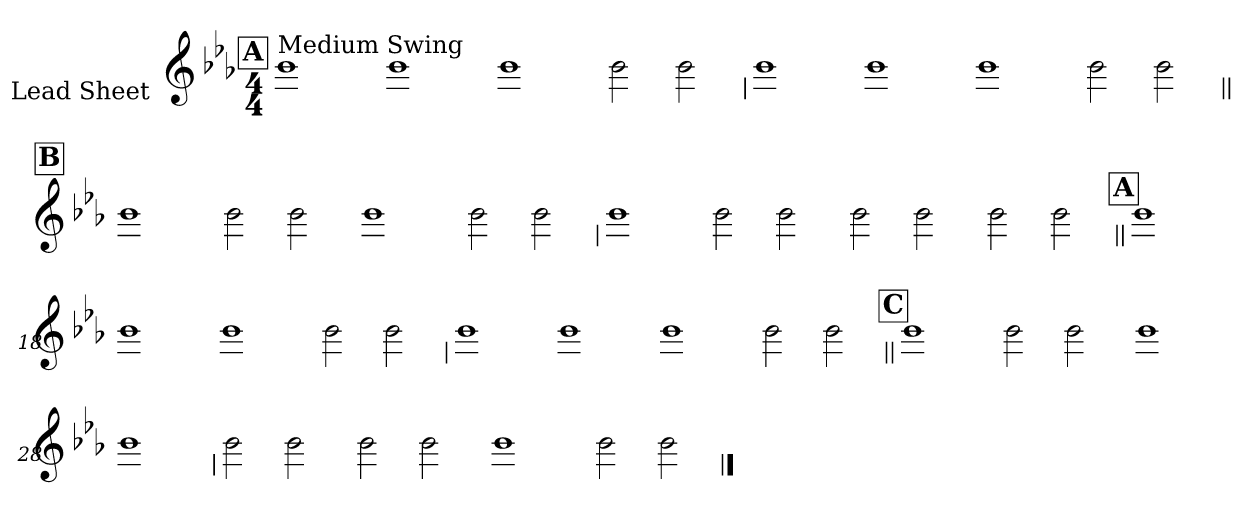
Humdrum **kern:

**kern
*part1
*staff1
*I"Lead Sheet
*stria0
*clefG2
*k[b-e-a-]
*E-:
*M4/4
!!LO:REH:place=s1:a:t=A
=1||
!LO:TX:a:t=Medium Swing
1b-
=2-
1b-
=3-
1b-
=4-
2b-
2b-
!!LO:LB:g=z
=5
1b-
=6-
1b-
=7-
1b-
=8-
2b-
2b-
!!LO:LB:g=z
!!LO:REH:place=s1:a:t=B
=9||
1b-
=10-
2b-
2b-
=11-
1b-
=12-
2b-
2b-
!!LO:LB:g=z
=13
1b-
=14-
2b-
2b-
=15-
2b-
2b-
=16-
2b-
2b-
!!LO:LB:g=z
!!LO:REH:place=s1:a:t=A
=17||
1b-
=18-
1b-
=19-
1b-
=20-
2b-
2b-
!!LO:LB:g=z
=21
1b-
=22-
1b-
=23-
1b-
=24-
2b-
2b-
!!LO:LB:g=z
!!LO:REH:place=s1:a:t=C
=25||
1b-
=26-
2b-
2b-
=27-
1b-
=28-
1b-
!!LO:LB:g=z
=29
2b-
2b-
=30-
2b-
2b-
=31-
1b-
=32-
2b-
2b-
==
*-
